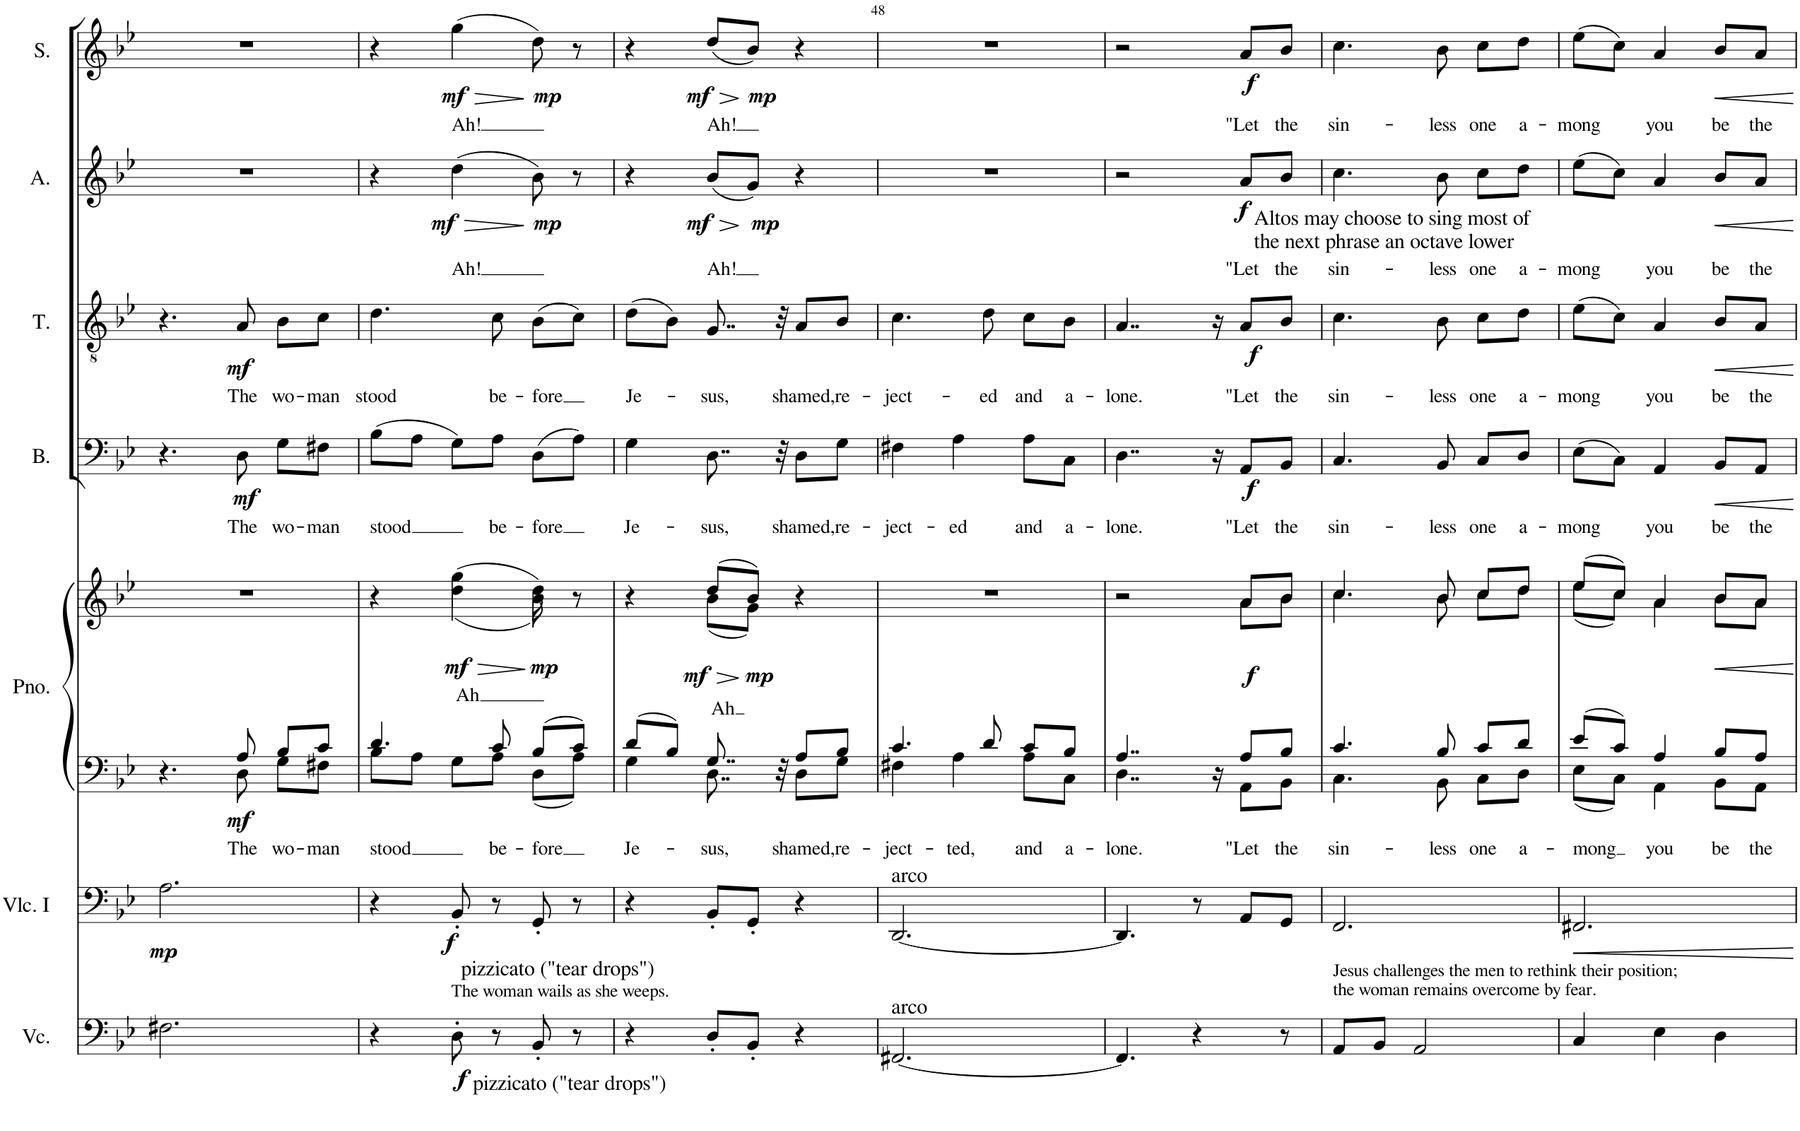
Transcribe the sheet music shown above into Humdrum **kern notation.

**kern	**dynam	**kern	**dynam	**kern	**text	**kern	**text	**dynam	**kern	**text	**dynam	**kern	**text	**dynam	**kern	**text	**dynam	**kern	**text	**dynam
*part7	*part7	*part6	*part6	*part5	*part5	*part5	*part5	*part5	*part4	*part4	*part4	*part3	*part3	*part3	*part2	*part2	*part2	*part1	*part1	*part1
*staff8	*staff8	*staff7	*staff7	*staff6	*staff6	*staff5	*staff5	*staff5/6	*staff4	*staff4	*staff4	*staff3	*staff3	*staff3	*staff2	*staff2	*staff2	*staff1	*staff1	*staff1
*I"Violoncello	*	*I"Cello I	*	*I"Piano	*	*	*	*	*I"Bass	*	*	*I"Tenor	*	*	*I"Alto	*	*	*I"Soprano	*	*
*I'Vc.	*	*	*	*I'Pno.	*	*	*	*	*I'B.	*	*	*I'T.	*	*	*I'A.	*	*	*I'S.	*	*
!!LO:PB:g=z
*clefF4	*	*clefF4	*	*clefF4	*	*clefG2	*	*	*clefF4	*	*	*clefGv2	*	*	*clefG2	*	*	*clefG2	*	*
*k[b-e-]	*	*k[b-e-]	*	*k[b-e-]	*	*k[b-e-]	*	*	*k[b-e-]	*	*	*k[b-e-]	*	*	*k[b-e-]	*	*	*k[b-e-]	*	*
*M3/4	*	*M3/4	*	*M3/4	*	*M3/4	*	*	*M3/4	*	*	*M3/4	*	*	*M3/4	*	*	*M3/4	*	*
=45	=45	=45	=45	=45	=45	=45	=45	=45	=45	=45	=45	=45	=45	=45	=45	=45	=45	=45	=45	=45
*	*	*	*	*^	*	*^	*	*	*	*	*	*	*	*	*	*	*	*	*	*
!	!	!	!LO:DY:b	!	!	!	!	!	!	!	!	!	!	!	!	!	!	!	!	!	!	!
2.F#X\	.	2.A\	mp	4.r	4.ryy	.	2.r	2.ryy	.	.	4.r	.	.	4.r	.	.	2.r	.	.	2.r	.	.
!	!	!	!	!	!	!LO:LY:b	!	!	!	!LO:DY:b=2	!	!LO:LY:b	!LO:DY:b	!	!LO:LY:b	!LO:DY:b	!	!	!	!	!	!
.	.	.	.	8A/	8D\	The	.	.	.	mf	8D\	The	mf	8A/	The	mf	.	.	.	.	.	.
!	!	!	!	!	!	!LO:LY:b	!	!	!	!	!	!LO:LY:b	!	!	!LO:LY:b	!	!	!	!	!	!	!
.	.	.	.	8B-/L	8G\L	wo-	.	.	.	.	8G\L	wo-	.	8B-\L	wo-	.	.	.	.	.	.	.
!	!	!	!	!	!	!LO:LY:b	!	!	!	!	!	!LO:LY:b	!	!	!LO:LY:b	!	!	!	!	!	!	!
.	.	.	.	8c/J	8F#X\J	-man	.	.	.	.	8F#X\J	-man	.	8c\J	-man	.	.	.	.	.	.	.
=46	=46	=46	=46	=46	=46	=46	=46	=46	=46	=46	=46	=46	=46	=46	=46	=46	=46	=46	=46	=46	=46	=46
!	!	!	!	!	!	!LO:LY:b	!	!	!	!	!	!LO:LY:b	!	!	!LO:LY:b	!	!	!	!	!	!	!
4r	.	4r	.	4.d/	8B-\L	stood	4r	4ryy	.	.	(8B-\L	stood	.	4.d\	stood	.	4r	.	.	4r	.	.
.	.	.	.	.	8A\J	.	.	.	.	.	8A\J	.	.	.	.	.	.	.	.	.	.	.
!	!	!LO:TX:b:t=The woman wails as she weeps.	!	!	!	!	!	!	!	!	!	!	!	!	!	!	!	!	!	!	!	!
!	!	!LO:TX:b:t=pizzicato ("tear drops")	!	!	!	!	!	!	!	!	!	!	!	!	!	!	!	!	!	!	!	!
!LO:TX:b:t=pizzicato ("tear drops")	!	!	!	!	!	!	!	!	!	!	!	!	!	!	!	!	!	!	!	!	!	!
!	!LO:DY:b	!	!LO:DY:b	!	!	!	!	!	!LO:LY:b	!LO:HP:b	!	!	!	!	!	!	!	!LO:LY:b	!LO:HP:b	!	!LO:LY:b	!LO:HP:b
!	!	!	!	!	!	!	!	!	!	!LO:DY:n=1:b	!	!	!	!	!	!	!	!	!LO:DY:n=1:b	!	!	!LO:DY:n=1:b
8D'\	f	8BB-'/	f	.	8G\L	.	(4gg\	(4dd\	Ah	> mf	8G\L)	.	.	.	.	.	(4dd\	Ah!	> mf	(4gg\	Ah!	> mf
!	!	!	!	!	!	!LO:LY:b	!	!	!	!	!	!LO:LY:b	!	!	!LO:LY:b	!	!	!	!	!	!	!
8r	.	8r	.	8c/	8A\J	be-	.	.	.	.	8A\J	be-	.	8c\	be-	.	.	.	.	.	.	.
!	!	!	!	!	!	!LO:LY:b	!	!	!	!LO:DY:n=2:b	!	!LO:LY:b	!	!	!LO:LY:b	!	!	!	!LO:DY:n=2:b	!	!	!LO:DY:n=2:b
8BB-'/	.	8GG'/	.	8B-/L	8D\L	-fore	8dd\)	8b-\)	.	] mp	(8D\L	-fore	.	(8B-\L	-fore	.	8b-\)	.	] mp	8dd\)	.	] mp
8r	.	8r	.	8c/J	8A\J	.	8r	8ryy	.	.	8A\J)	.	.	8c\J)	.	.	8r	.	.	8r	.	.
=47	=47	=47	=47	=47	=47	=47	=47	=47	=47	=47	=47	=47	=47	=47	=47	=47	=47	=47	=47	=47	=47	=47
!	!	!	!	!	!	!LO:LY:b	!	!	!	!	!	!LO:LY:b	!	!	!LO:LY:b	!	!	!	!	!	!	!
4r	.	4r	.	8d/L	4G\	Je-	4r	4ryy	.	.	4G\	Je-	.	(8d\L	Je-	.	4r	.	.	4r	.	.
.	.	.	.	8B-/J	.	.	.	.	.	.	.	.	.	8B-\J)	.	.	.	.	.	.	.	.
!	!	!	!	!	!	!LO:LY:b	!	!	!LO:LY:b	!LO:HP:b	!	!LO:LY:b	!	!	!LO:LY:b	!	!	!LO:LY:b	!LO:HP:b	!	!LO:LY:b	!LO:HP:b
!	!	!	!	!	!	!	!	!	!	!LO:DY:n=1:b	!	!	!	!	!	!	!	!	!LO:DY:n=1:b	!	!	!LO:DY:n=1:b
8D'/L	.	8BB-'/L	.	8..G/	8..D\	-sus,	(8dd/L	(8b-\L	Ah	> mf	8..D\	-sus,	.	8..G/	-sus,	.	(8b-/L	Ah!	> mf	(8dd/L	Ah!	> mf
!	!	!	!	!	!	!	!	!	!	!LO:DY:n=2:b	!	!	!	!	!	!	!	!	!LO:DY:n=2:b	!	!	!LO:DY:n=2:b
8BB-'/J	.	8GG'/J	.	.	.	.	8b-/J)	8g\J)	.	] mp	.	.	.	.	.	.	8g/J)	.	] mp	8b-/J)	.	] mp
.	.	.	.	32r	32ryy	.	.	.	.	.	32r	.	.	32r	.	.	.	.	.	.	.	.
!	!	!	!	!	!	!LO:LY:b	!	!	!	!	!	!LO:LY:b	!	!	!LO:LY:b	!	!	!	!	!	!	!
4r	.	4r	.	8A/L	8D\L	shamed,	4r	4ryy	.	.	8D\L	shamed,	.	8A/L	shamed,	.	4r	.	.	4r	.	.
!	!	!	!	!	!	!LO:LY:b	!	!	!	!	!	!LO:LY:b	!	!	!LO:LY:b	!	!	!	!	!	!	!
.	.	.	.	8B-/J	8G\J	re-	.	.	.	.	8G\J	re-	.	8B-/J	re-	.	.	.	.	.	.	.
=48	=48	=48	=48	=48	=48	=48	=48	=48	=48	=48	=48	=48	=48	=48	=48	=48	=48	=48	=48	=48	=48	=48
!	!	!LO:TX:a:t=arco	!	!	!	!	!	!	!	!	!	!	!	!	!	!	!	!	!	!	!	!
!LO:TX:a:t=arco	!	!	!	!	!	!	!	!	!	!	!	!	!	!	!	!	!	!	!	!	!	!
!	!	!	!	!	!	!LO:LY:b	!	!	!	!	!	!LO:LY:b	!	!	!LO:LY:b	!	!	!	!	!	!	!
[2.FF#X/	.	[2.DD/	.	4.c/	4F#X\	-ject-	2.r	2.ryy	.	.	4F#X\	-ject-	.	4.c\	-ject-	.	2.r	.	.	2.r	.	.
!	!	!	!	!	!	!LO:LY:b	!	!	!	!	!	!LO:LY:b	!	!	!	!	!	!	!	!	!	!
.	.	.	.	.	4A\	-ted,	.	.	.	.	4A\	-ed	.	.	.	.	.	.	.	.	.	.
!	!	!	!	!	!	!	!	!	!	!	!	!	!	!	!LO:LY:b	!	!	!	!	!	!	!
.	.	.	.	8d/	.	.	.	.	.	.	.	.	.	8d\	-ed	.	.	.	.	.	.	.
!	!	!	!	!	!	!LO:LY:b	!	!	!	!	!	!LO:LY:b	!	!	!LO:LY:b	!	!	!	!	!	!	!
.	.	.	.	8c/L	8A\L	and	.	.	.	.	8A\L	and	.	8c\L	and	.	.	.	.	.	.	.
!	!	!	!	!	!	!LO:LY:b	!	!	!	!	!	!LO:LY:b	!	!	!LO:LY:b	!	!	!	!	!	!	!
.	.	.	.	8B-/J	8C\J	a-	.	.	.	.	8C\J	a-	.	8B-\J	a-	.	.	.	.	.	.	.
=49	=49	=49	=49	=49	=49	=49	=49	=49	=49	=49	=49	=49	=49	=49	=49	=49	=49	=49	=49	=49	=49	=49
!	!	!	!	!	!	!LO:LY:b	!	!	!	!	!	!LO:LY:b	!	!	!LO:LY:b	!	!	!	!	!	!	!
4.FF#/]	.	4.DD/]	.	4..A/	4..D\	-lone.	2r	2ryy	.	.	4..D\	-lone.	.	4..A/	-lone.	.	2r	.	.	2r	.	.
4r	.	8r	.	.	.	.	.	.	.	.	.	.	.	.	.	.	.	.	.	.	.	.
.	.	.	.	16r	16ryy	.	.	.	.	.	16r	.	.	16r	.	.	.	.	.	.	.	.
!	!	!	!	!	!	!	!	!	!	!	!	!	!	!	!	!	!LO:TX:b:t=Altos may choose to sing most of	!	!	!	!	!
!	!	!	!	!	!	!	!	!	!	!	!	!	!	!	!	!	!LO:TX:b:t=the next phrase an octave lower	!	!	!	!	!
!	!	!	!	!	!	!LO:LY:b	!	!	!	!LO:DY:b	!	!LO:LY:b	!LO:DY:b	!	!LO:LY:b	!LO:DY:b	!	!LO:LY:b	!LO:DY:b	!	!LO:LY:b	!LO:DY:b
.	.	8AA/L	.	8A/L	8AA\L	"Let	8a/L	8a\L	.	f	8AA/L	"Let	f	8A/L	"Let	f	8a/L	"Let	f	8a/L	"Let	f
!	!	!	!	!	!	!LO:LY:b	!	!	!	!	!	!LO:LY:b	!	!	!LO:LY:b	!	!	!LO:LY:b	!	!	!LO:LY:b	!
8r	.	8GG/J	.	8B-/J	8BB-\J	the	8b-/J	8b-\J	.	.	8BB-/J	the	.	8B-/J	the	.	8b-/J	the	.	8b-/J	the	.
=50	=50	=50	=50	=50	=50	=50	=50	=50	=50	=50	=50	=50	=50	=50	=50	=50	=50	=50	=50	=50	=50	=50
!	!	!LO:TX:b:t=Jesus challenges the men to rethink their position;	!	!	!	!	!	!	!	!	!	!	!	!	!	!	!	!	!	!	!	!
!	!	!LO:TX:b:t=the woman remains overcome by fear.	!	!	!	!	!	!	!	!	!	!	!	!	!	!	!	!	!	!	!	!
!	!	!	!	!	!	!LO:LY:b	!	!	!	!	!	!LO:LY:b	!	!	!LO:LY:b	!	!	!LO:LY:b	!	!	!LO:LY:b	!
8AA/L	.	2.FF/	.	4.c/	4.C\	sin-	4.cc/	4.cc\	.	.	4.C/	sin-	.	4.c\	sin-	.	4.cc\	sin-	.	4.cc\	sin-	.
8BB-/J	.	.	.	.	.	.	.	.	.	.	.	.	.	.	.	.	.	.	.	.	.	.
2AA/	.	.	.	.	.	.	.	.	.	.	.	.	.	.	.	.	.	.	.	.	.	.
!	!	!	!	!	!	!LO:LY:b	!	!	!	!	!	!LO:LY:b	!	!	!LO:LY:b	!	!	!LO:LY:b	!	!	!LO:LY:b	!
.	.	.	.	8B-/	8BB-\	-less	8b-/	8b-\	.	.	8BB-/	-less	.	8B-\	-less	.	8b-\	-less	.	8b-\	-less	.
!	!	!	!	!	!	!LO:LY:b	!	!	!	!	!	!LO:LY:b	!	!	!LO:LY:b	!	!	!LO:LY:b	!	!	!LO:LY:b	!
.	.	.	.	8c/L	8C\L	one	8cc/L	8cc\L	.	.	8C/L	one	.	8c\L	one	.	8cc\L	one	.	8cc\L	one	.
!	!	!	!	!	!	!LO:LY:b	!	!	!	!	!	!LO:LY:b	!	!	!LO:LY:b	!	!	!LO:LY:b	!	!	!LO:LY:b	!
.	.	.	.	8d/J	8D\J	a-	8dd/J	8dd\J	.	.	8D/J	a-	.	8d\J	a-	.	8dd\J	a-	.	8dd\J	a-	.
=51	=51	=51	=51	=51	=51	=51	=51	=51	=51	=51	=51	=51	=51	=51	=51	=51	=51	=51	=51	=51	=51	=51
!	!	!	!	!	!	!LO:LY:b	!	!	!	!	!	!LO:LY:b	!	!	!LO:LY:b	!	!	!LO:LY:b	!	!	!LO:LY:b	!
4C/	.	2.FF#X/	.	8e-/L	8E-\L	-mong	(8ee-/L	(8ee-\L	.	.	(8E-\L	-mong	.	(8e-\L	-mong	.	(8ee-\L	-mong	.	(8ee-\L	-mong	.
.	.	.	.	8c/J	8C\J	.	8cc/J)	8cc\J)	.	.	8C\J)	.	.	8c\J)	.	.	8cc\J)	.	.	8cc\J)	.	.
!	!	!	!	!	!	!LO:LY:b	!	!	!	!	!	!LO:LY:b	!	!	!LO:LY:b	!	!	!LO:LY:b	!	!	!LO:LY:b	!
4E-\	.	.	.	4A/	4AA\	you	4a/	4a\	.	.	4AA/	you	.	4A/	you	.	4a/	you	.	4a/	you	.
!	!	!	!	!	!	!LO:LY:b	!	!	!	!	!	!LO:LY:b	!	!	!LO:LY:b	!	!	!LO:LY:b	!	!	!LO:LY:b	!
4D\	.	.	.	8B-/L	8BB-\L	be	8b-/L	8b-\L	.	.	8BB-/L	be	.	8B-/L	be	.	8b-/L	be	.	8b-/L	be	.
!	!	!	!	!	!	!LO:LY:b	!	!	!	!	!	!LO:LY:b	!	!	!LO:LY:b	!	!	!LO:LY:b	!	!	!LO:LY:b	!
.	.	.	.	8A/J	8AA\J	the	8a/J	8a\J	.	.	8AA/J	the	.	8A/J	the	.	8a/J	the	.	8a/J	the	.
*	*	*	*	*v	*v	*	*	*	*	*	*	*	*	*	*	*	*	*	*	*	*	*
*	*	*	*	*	*	*v	*v	*	*	*	*	*	*	*	*	*	*	*	*	*	*
=	=	=	=	=	=	=	=	=	=	=	=	=	=	=	=	=	=	=	=	=
*-	*-	*-	*-	*-	*-	*-	*-	*-	*-	*-	*-	*-	*-	*-	*-	*-	*-	*-	*-	*-
